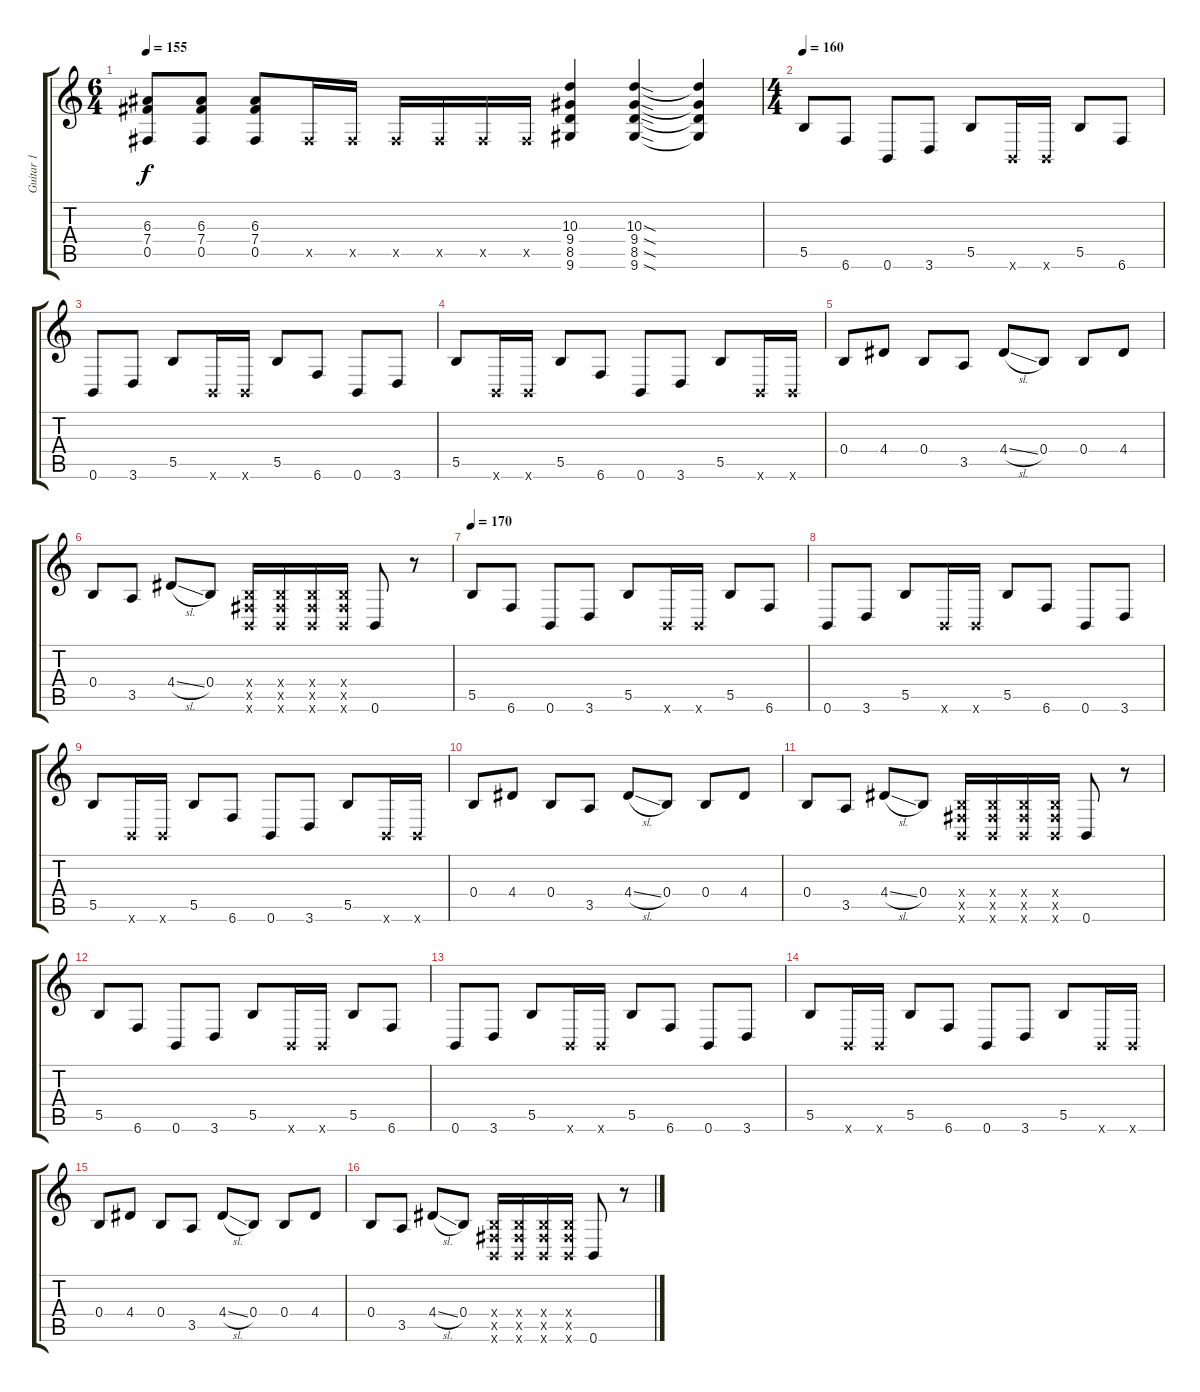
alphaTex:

\track ("Guitar 1" "Guitar 1") {instrument overdrivenguitar}
\staff {score tabs}
\tuning (Db4 Ab3 E3 B2 Gb2 B1) {hide}
\ts (6 4)
\tempo 155
\clef g2
\ks c
(6.3 7.4 0.5).8{dy f} (6.3 7.4 0.5).8 (6.3 7.4 0.5).8 0.5{x}.16 0.5{x}.16 0.5{x}.16 0.5{x}.16 0.5{x}.16 0.5{x}.16 (10.3 9.4 8.5 9.6).4 (10.3{sod} 9.4{sod} 8.5{sod} 9.6{sod}).4 (10.3{t} 9.4{t} 8.5{t} 9.6{t}).4 |
\ts (4 4)
\tempo 160
5.5.8 6.6.8 0.6.8 3.6.8 5.5.8 0.6{x}.16 0.6{x}.16 5.5.8 6.6.8 |
0.6.8 3.6.8 5.5.8 0.6{x}.16 0.6{x}.16 5.5.8 6.6.8 0.6.8 3.6.8 |
5.5.8 0.6{x}.16 0.6{x}.16 5.5.8 6.6.8 0.6.8 3.6.8 5.5.8 0.6{x}.16 0.6{x}.16 |
0.4.8 4.4.8 0.4.8 3.5.8 4.4{sl}.8 0.4.8 0.4.8 4.4.8 |
0.4.8 3.5.8 4.4{sl}.8 0.4.8 (0.4{x} 0.5{x} 0.6{x}).16 (0.4{x} 0.5{x} 0.6{x}).16 (0.4{x} 0.5{x} 0.6{x}).16 (0.4{x} 0.5{x} 0.6{x}).16 0.6.8 r.8 |
\tempo 170
5.5.8 6.6.8 0.6.8 3.6.8 5.5.8 0.6{x}.16 0.6{x}.16 5.5.8 6.6.8 |
0.6.8 3.6.8 5.5.8 0.6{x}.16 0.6{x}.16 5.5.8 6.6.8 0.6.8 3.6.8 |
5.5.8 0.6{x}.16 0.6{x}.16 5.5.8 6.6.8 0.6.8 3.6.8 5.5.8 0.6{x}.16 0.6{x}.16 |
0.4.8 4.4.8 0.4.8 3.5.8 4.4{sl}.8 0.4.8 0.4.8 4.4.8 |
0.4.8 3.5.8 4.4{sl}.8 0.4.8 (0.4{x} 0.5{x} 0.6{x}).16 (0.4{x} 0.5{x} 0.6{x}).16 (0.4{x} 0.5{x} 0.6{x}).16 (0.4{x} 0.5{x} 0.6{x}).16 0.6.8 r.8 |
5.5.8 6.6.8 0.6.8 3.6.8 5.5.8 0.6{x}.16 0.6{x}.16 5.5.8 6.6.8 |
0.6.8 3.6.8 5.5.8 0.6{x}.16 0.6{x}.16 5.5.8 6.6.8 0.6.8 3.6.8 |
5.5.8 0.6{x}.16 0.6{x}.16 5.5.8 6.6.8 0.6.8 3.6.8 5.5.8 0.6{x}.16 0.6{x}.16 |
0.4.8 4.4.8 0.4.8 3.5.8 4.4{sl}.8 0.4.8 0.4.8 4.4.8 |
0.4.8 3.5.8 4.4{sl}.8 0.4.8 (0.4{x} 0.5{x} 0.6{x}).16 (0.4{x} 0.5{x} 0.6{x}).16 (0.4{x} 0.5{x} 0.6{x}).16 (0.4{x} 0.5{x} 0.6{x}).16 0.6.8 r.8
